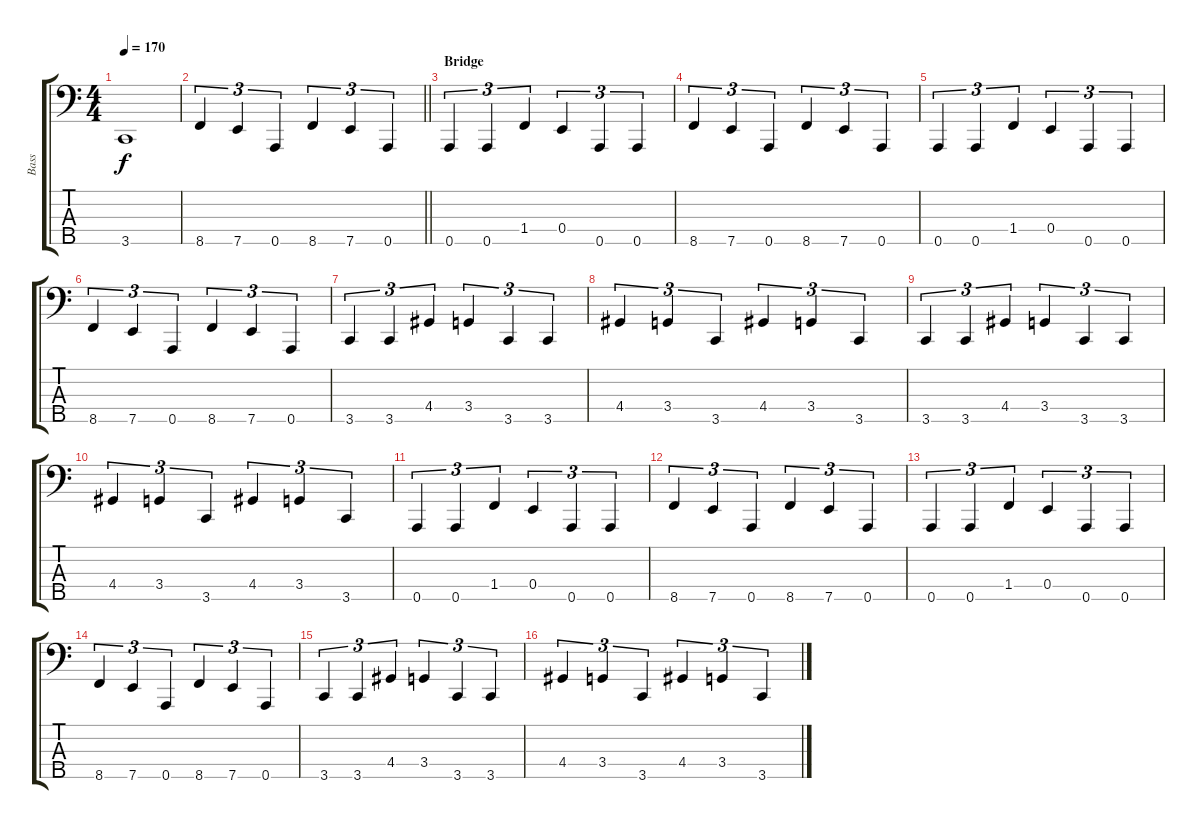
\track ("Bass" "Bass") {instrument electricbasspick}
\staff {score tabs}
\tuning (G2 D2 A1 E1 A0) {hide}
\ts (4 4)
\tempo 170
\clef f4
\ks c
3.5.1{dy f} |
\barLineRight lightlight
8.5.4{tu (3 2)} 7.5.4{tu (3 2)} 0.5.4{tu (3 2)} 8.5.4{tu (3 2)} 7.5.4{tu (3 2)} 0.5.4{tu (3 2)} |
\section ("" "Bridge")
0.5.4{tu (3 2)} 0.5.4{tu (3 2)} 1.4.4{tu (3 2)} 0.4.4{tu (3 2)} 0.5.4{tu (3 2)} 0.5.4{tu (3 2)} |
8.5.4{tu (3 2)} 7.5.4{tu (3 2)} 0.5.4{tu (3 2)} 8.5.4{tu (3 2)} 7.5.4{tu (3 2)} 0.5.4{tu (3 2)} |
0.5.4{tu (3 2)} 0.5.4{tu (3 2)} 1.4.4{tu (3 2)} 0.4.4{tu (3 2)} 0.5.4{tu (3 2)} 0.5.4{tu (3 2)} |
8.5.4{tu (3 2)} 7.5.4{tu (3 2)} 0.5.4{tu (3 2)} 8.5.4{tu (3 2)} 7.5.4{tu (3 2)} 0.5.4{tu (3 2)} |
3.5.4{tu (3 2)} 3.5.4{tu (3 2)} 4.4.4{tu (3 2)} 3.4.4{tu (3 2)} 3.5.4{tu (3 2)} 3.5.4{tu (3 2)} |
4.4.4{tu (3 2)} 3.4.4{tu (3 2)} 3.5.4{tu (3 2)} 4.4.4{tu (3 2)} 3.4.4{tu (3 2)} 3.5.4{tu (3 2)} |
3.5.4{tu (3 2)} 3.5.4{tu (3 2)} 4.4.4{tu (3 2)} 3.4.4{tu (3 2)} 3.5.4{tu (3 2)} 3.5.4{tu (3 2)} |
4.4.4{tu (3 2)} 3.4.4{tu (3 2)} 3.5.4{tu (3 2)} 4.4.4{tu (3 2)} 3.4.4{tu (3 2)} 3.5.4{tu (3 2)} |
0.5.4{tu (3 2)} 0.5.4{tu (3 2)} 1.4.4{tu (3 2)} 0.4.4{tu (3 2)} 0.5.4{tu (3 2)} 0.5.4{tu (3 2)} |
8.5.4{tu (3 2)} 7.5.4{tu (3 2)} 0.5.4{tu (3 2)} 8.5.4{tu (3 2)} 7.5.4{tu (3 2)} 0.5.4{tu (3 2)} |
0.5.4{tu (3 2)} 0.5.4{tu (3 2)} 1.4.4{tu (3 2)} 0.4.4{tu (3 2)} 0.5.4{tu (3 2)} 0.5.4{tu (3 2)} |
8.5.4{tu (3 2)} 7.5.4{tu (3 2)} 0.5.4{tu (3 2)} 8.5.4{tu (3 2)} 7.5.4{tu (3 2)} 0.5.4{tu (3 2)} |
3.5.4{tu (3 2)} 3.5.4{tu (3 2)} 4.4.4{tu (3 2)} 3.4.4{tu (3 2)} 3.5.4{tu (3 2)} 3.5.4{tu (3 2)} |
4.4.4{tu (3 2)} 3.4.4{tu (3 2)} 3.5.4{tu (3 2)} 4.4.4{tu (3 2)} 3.4.4{tu (3 2)} 3.5.4{tu (3 2)}
